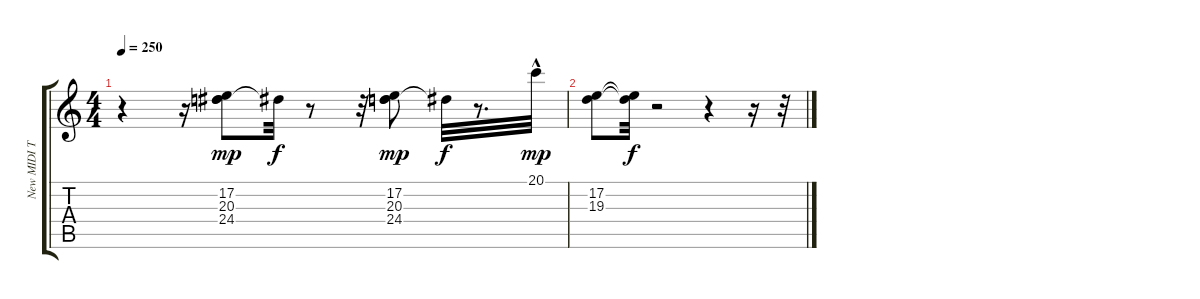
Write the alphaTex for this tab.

\track ("New MIDI Track" "New MIDI T") {instrument honkytonkpiano}
\staff {score tabs}
\tuning (E4 B3 G3 D3 A2 E2) {hide}
\ts (4 4)
\tempo 250
\clef g2
\ks c
r.4{dy f} r.16 (17.2 20.3 24.4).8{dy mp} 20.3{t}.32{dy f} r.8 r.32 (17.2 20.3 24.4).8{dy mp} 20.3{t}.32{dy f} r.8{d} 20.1{hac}.32{dy mp} |
(17.2 19.3).8 (17.2{t} 19.3{t}).32{dy f} r.2 r.4 r.16 r.32
